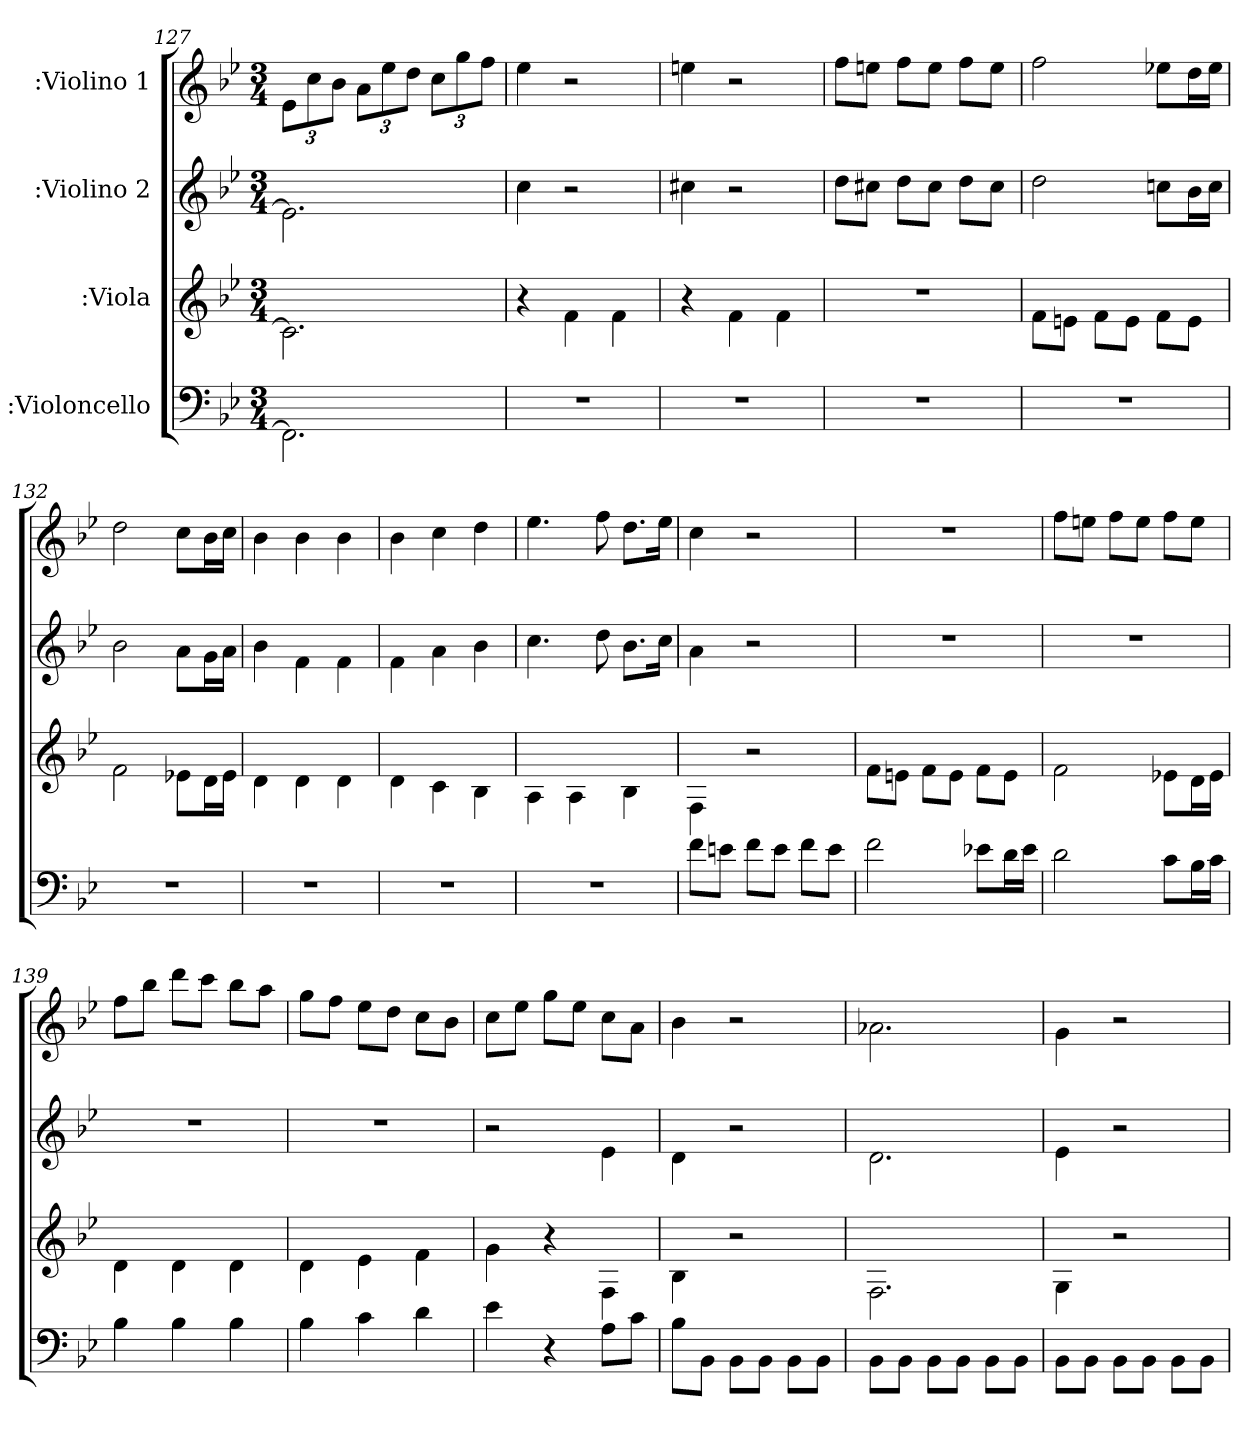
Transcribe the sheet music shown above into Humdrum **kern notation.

**kern	**kern	**kern	**kern
*part4	*part3	*part2	*part1
*staff4	*staff3	*staff2	*staff1
*I":Violoncello	*I":Viola	*I":Violino 2	*I":Violino 1
*k[b-e-]	*k[b-e-]	*k[b-e-]	*k[b-e-]
*B-:	*B-:	*B-:	*B-:
*M3/4	*M3/4	*M3/4	*M3/4
=127	=127	=127	=127
2.FF\]	2.c\]	2.e-\]	12e-\L
.	.	.	12cc\
.	.	.	12b-\J
.	.	.	12a\L
.	.	.	12ee-\
.	.	.	12dd\J
.	.	.	12cc\L
.	.	.	12gg\
.	.	.	12ff\J
=128	=128	=128	=128
2.r	4r	4cc\	4ee-\
.	4f\	2r	2r
.	4f\	.	.
=129	=129	=129	=129
2.r	4r	4cc#X\	4een\
.	4f\	2r	2r
.	4f\	.	.
=130	=130	=130	=130
2.r	2.r	8dd\L	8ff\L
.	.	8cc#X\J	8een\J
.	.	8dd\L	8ff\L
.	.	8cc#\J	8ee\J
.	.	8dd\L	8ff\L
.	.	8cc#\J	8ee\J
=131	=131	=131	=131
2.r	8f\L	2dd\	2ff\
.	8en\J	.	.
.	8f\L	.	.
.	8e\J	.	.
.	8f\L	8ccn\L	8ee-X\L
.	8e\J	16b-\L	16dd\L
.	.	16cc\JJ	16ee-\JJ
=132	=132	=132	=132
2.r	2f\	2b-\	2dd\
.	8e-X\L	8a\L	8cc\L
.	16d\L	16g\L	16b-\L
.	16e-\JJ	16a\JJ	16cc\JJ
=133	=133	=133	=133
2.r	4d\	4b-\	4b-\
.	4d\	4f\	4b-\
.	4d\	4f\	4b-\
=134	=134	=134	=134
2.r	4d\	4f\	4b-\
.	4c\	4a\	4cc\
.	4B-\	4b-\	4dd\
=135	=135	=135	=135
2.r	4A\	4.cc\	4.ee-\
.	4A\	.	.
.	.	8dd\	8ff\
.	4B-\	8.b-\L	8.dd\L
.	.	16cc\Jk	16ee-\Jk
=136	=136	=136	=136
8f\L	4F\	4a\	4cc\
8en\J	.	.	.
8f\L	2r	2r	2r
8e\J	.	.	.
8f\L	.	.	.
8e\J	.	.	.
=137	=137	=137	=137
2f\	8f\L	2.r	2.r
.	8en\J	.	.
.	8f\L	.	.
.	8e\J	.	.
8e-X\L	8f\L	.	.
16d\L	8e\J	.	.
16e-\JJ	.	.	.
=138	=138	=138	=138
2d\	2f\	2.r	8ff\L
.	.	.	8een\J
.	.	.	8ff\L
.	.	.	8ee\J
8c\L	8e-X\L	.	8ff\L
16B-\L	16d\L	.	8ee\J
16c\JJ	16e-\JJ	.	.
=139	=139	=139	=139
4B-\	4d\	2.r	8ff\L
.	.	.	8bb-\J
4B-\	4d\	.	8ddd\L
.	.	.	8ccc\J
4B-\	4d\	.	8bb-\L
.	.	.	8aa\J
=140	=140	=140	=140
4B-\	4d\	2.r	8gg\L
.	.	.	8ff\J
4c\	4e-\	.	8ee-\L
.	.	.	8dd\J
4d\	4f\	.	8cc\L
.	.	.	8b-\J
=141	=141	=141	=141
4e-\	4g\	2r	8cc\L
.	.	.	8ee-\J
4r	4r	.	8gg\L
.	.	.	8ee-\J
8A\L	4F\	4e-\	8cc\L
8c\J	.	.	8a\J
=142	=142	=142	=142
8B-\L	4B-\	4d\	4b-\
8BB-\J	.	.	.
8BB-\L	2r	2r	2r
8BB-\J	.	.	.
8BB-\L	.	.	.
8BB-\J	.	.	.
=143	=143	=143	=143
8BB-\L	2.F\	2.d\	2.a-X\
8BB-\J	.	.	.
8BB-\L	.	.	.
8BB-\J	.	.	.
8BB-\L	.	.	.
8BB-\J	.	.	.
=144	=144	=144	=144
8BB-\L	4G\	4e-\	4g\
8BB-\J	.	.	.
8BB-\L	2r	2r	2r
8BB-\J	.	.	.
8BB-\L	.	.	.
8BB-\J	.	.	.
=	=	=	=
*-	*-	*-	*-
